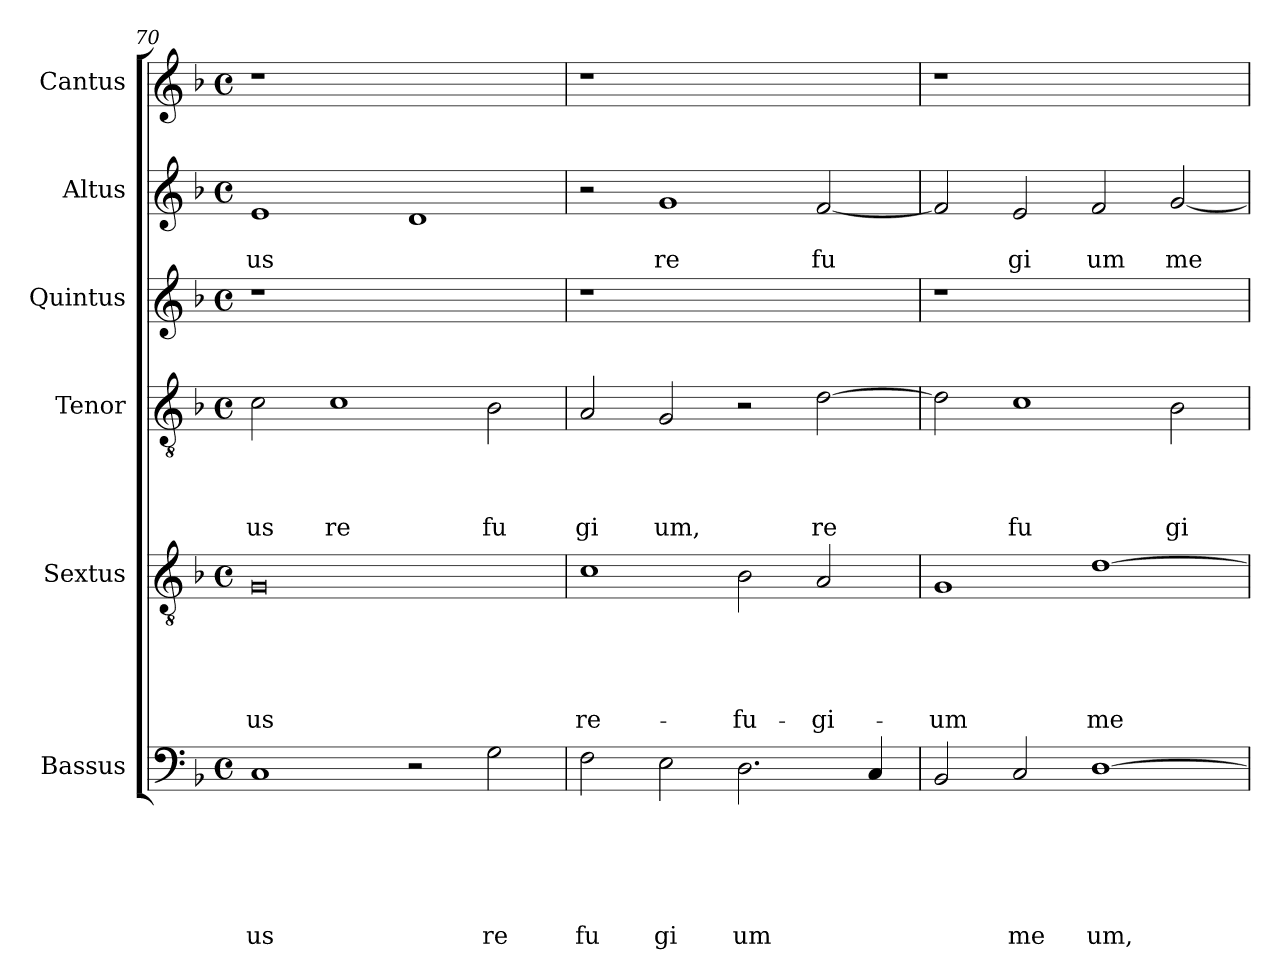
**kern	**text	**text	**text	**text	**text	**text	**kern	**text	**text	**text	**text	**text	**kern	**text	**text	**text	**text	**kern	**kern	**text	**text	**kern
*part6	*part6	*part6	*part6	*part6	*part6	*part6	*part5	*part5	*part5	*part5	*part5	*part5	*part4	*part4	*part4	*part4	*part4	*part3	*part2	*part2	*part2	*part1
*staff6	*staff6	*staff6	*staff6	*staff6	*staff6	*staff6	*staff5	*staff5	*staff5	*staff5	*staff5	*staff5	*staff4	*staff4	*staff4	*staff4	*staff4	*staff3	*staff2	*staff2	*staff2	*staff1
*I"Bassus	*	*	*	*	*	*	*I"Sextus	*	*	*	*	*	*I"Tenor	*	*	*	*	*I"Quintus	*I"Altus	*	*	*I"Cantus
*I'Bassus	*	*	*	*	*	*	*I'Sextus	*	*	*	*	*	*I'Tenor	*	*	*	*	*I'Quintus	*I'Altus	*	*	*I'Cantus
*clefF4	*	*	*	*	*	*	*clefGv2	*	*	*	*	*	*clefGv2	*	*	*	*	*clefG2	*clefG2	*	*	*clefG2
*k[b-]	*	*	*	*	*	*	*k[b-]	*	*	*	*	*	*k[b-]	*	*	*	*	*k[b-]	*k[b-]	*	*	*k[b-]
*F:	*	*	*	*	*	*	*F:	*	*	*	*	*	*F:	*	*	*	*	*F:	*F:	*	*	*F:
*M4/4	*	*	*	*	*	*	*M4/4	*	*	*	*	*	*M4/4	*	*	*	*	*M4/4	*M4/4	*	*	*M4/4
*met(c)	*	*	*	*	*	*	*met(c)	*	*	*	*	*	*met(c)	*	*	*	*	*met(c)	*met(c)	*	*	*met(c)
=70	=70	=70	=70	=70	=70	=70	=70	=70	=70	=70	=70	=70	=70	=70	=70	=70	=70	=70	=70	=70	=70	=70
!	!	!	!	!	!	!LO:LY:b	!	!	!	!	!	!LO:LY:b	!	!	!	!	!LO:LY:b	!	!	!	!LO:LY:b	!
1C	.	.	.	.	.	us	0G	.	.	.	.	-us	2c\	.	.	.	us	1r	1e	.	us	1r
!	!	!	!	!	!	!	!	!	!	!	!	!	!	!	!	!	!LO:LY:b	!	!	!	!	!
.	.	.	.	.	.	.	.	.	.	.	.	.	1c	.	.	.	re	.	.	.	.	.
2r	.	.	.	.	.	.	.	.	.	.	.	.	.	.	.	.	.	1ryy	1d	.	.	1ryy
!	!	!	!	!	!	!LO:LY:b	!	!	!	!	!	!	!	!	!	!	!LO:LY:b	!	!	!	!	!
2G\	.	.	.	.	.	re	.	.	.	.	.	.	2B-\	.	.	.	fu	.	.	.	.	.
=71!	=71!	=71!	=71!	=71!	=71!	=71!	=71!	=71!	=71!	=71!	=71!	=71!	=71!	=71!	=71!	=71!	=71!	=71!	=71!	=71!	=71!	=71!
!	!	!	!	!	!	!LO:LY:b	!	!	!	!	!	!LO:LY:b	!	!	!	!	!LO:LY:b	!	!	!	!	!
2F\	.	.	.	.	.	fu	1c	.	.	.	.	re-	2A/	.	.	.	gi	1r	2r	.	.	1r
!	!	!	!	!	!	!LO:LY:b	!	!	!	!	!	!	!	!	!	!	!LO:LY:b	!	!	!	!LO:LY:b	!
2E\	.	.	.	.	.	gi	.	.	.	.	.	.	2G/	.	.	.	um,	.	1g	.	re	.
!	!	!	!	!	!	!LO:LY:b	!	!	!	!	!	!LO:LY:b	!	!	!	!	!	!	!	!	!	!
2.D\	.	.	.	.	.	um	2B-\	.	.	.	.	-fu-	2r	.	.	.	.	1ryy	.	.	.	1ryy
!	!	!	!	!	!	!	!	!	!	!	!	!LO:LY:b	!	!	!	!	!LO:LY:b	!	!	!	!LO:LY:b	!
.	.	.	.	.	.	.	2A/	.	.	.	.	-gi-	[>2d\	.	.	.	re	.	[<2f/	.	fu	.
4C/	.	.	.	.	.	.	.	.	.	.	.	.	.	.	.	.	.	.	.	.	.	.
=72!	=72!	=72!	=72!	=72!	=72!	=72!	=72!	=72!	=72!	=72!	=72!	=72!	=72!	=72!	=72!	=72!	=72!	=72!	=72!	=72!	=72!	=72!
!	!	!	!	!	!	!	!	!	!	!	!	!LO:LY:b	!	!	!	!	!	!	!	!	!	!
2BB-/	.	.	.	.	.	.	1G	.	.	.	.	-um	2d\]	.	.	.	.	1r	2f/]	.	.	1r
!	!	!	!	!	!	!LO:LY:b	!	!	!	!	!	!	!	!	!	!	!LO:LY:b	!	!	!	!LO:LY:b	!
2C/	.	.	.	.	.	me	.	.	.	.	.	.	1c	.	.	.	fu	.	2e/	.	gi	.
!	!	!	!	!	!	!LO:LY:b	!	!	!	!	!	!LO:LY:b	!	!	!	!	!	!	!	!	!LO:LY:b	!
[>1D	.	.	.	.	.	um,	[>1d	.	.	.	.	me-	.	.	.	.	.	1ryy	2f/	.	um	1ryy
!	!	!	!	!	!	!	!	!	!	!	!	!	!	!	!	!	!LO:LY:b	!	!	!	!LO:LY:b	!
.	.	.	.	.	.	.	.	.	.	.	.	.	2B-\	.	.	.	gi	.	[<2g/	.	me	.
=!	=!	=!	=!	=!	=!	=!	=!	=!	=!	=!	=!	=!	=!	=!	=!	=!	=!	=!	=!	=!	=!	=!
*-	*-	*-	*-	*-	*-	*-	*-	*-	*-	*-	*-	*-	*-	*-	*-	*-	*-	*-	*-	*-	*-	*-
